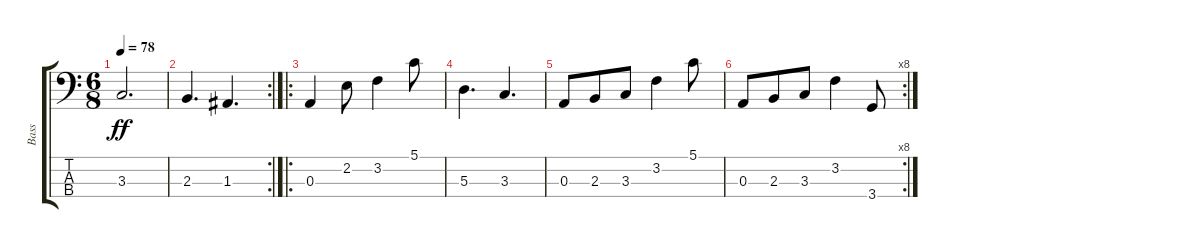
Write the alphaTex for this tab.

\track ("Bass" "Bass") {instrument electricbassfinger}
\staff {score tabs}
\tuning (G2 D2 A1 E1) {hide}
\ts (6 8)
\tempo 78
\clef f4
\ks c
3.3.2{d dy ff} |
\rc 2
2.3.4{d} 1.3.4{d} |
\ro
0.3.4 2.2.8 3.2.4 5.1.8 |
5.3.4{d} 3.3.4{d} |
0.3.8 2.3.8 3.3.8 3.2.4 5.1.8 |
\rc 8
0.3.8 2.3.8 3.3.8 3.2.4 3.4.8
